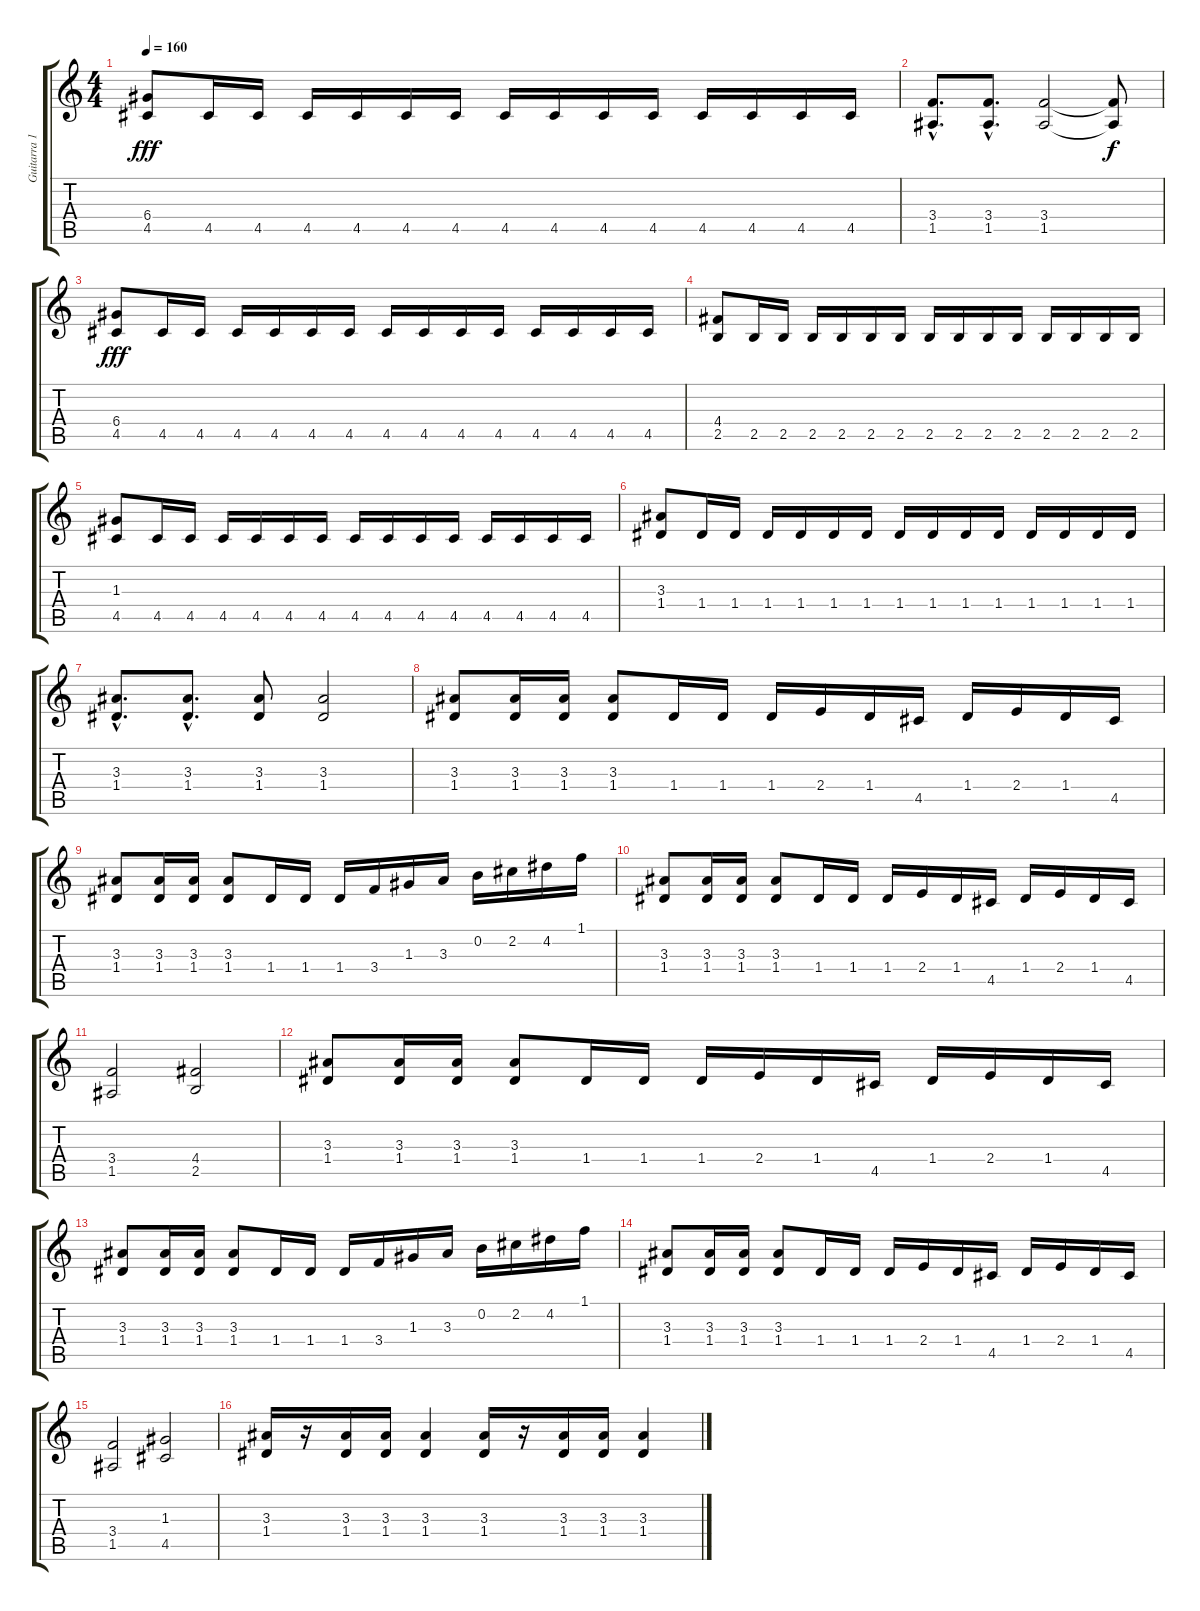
\track ("Guitarra 1" "Guitarra 1") {instrument overdrivenguitar}
\staff {score tabs}
\tuning (E4 B3 G3 D3 A2 E2) {hide}
\ts (4 4)
\tempo 160
\clef g2
\ks c
(6.4 4.5).8{dy fff} 4.5.16 4.5.16 4.5.16 4.5.16 4.5.16 4.5.16 4.5.16 4.5.16 4.5.16 4.5.16 4.5.16 4.5.16 4.5.16 4.5.16 |
(3.4{hac} 1.5{hac}).8{d} (3.4{hac} 1.5{hac}).8{d} (3.4 1.5).2 (3.4{t} 1.5{t}).8{dy f} |
(6.4 4.5).8{dy fff} 4.5.16 4.5.16 4.5.16 4.5.16 4.5.16 4.5.16 4.5.16 4.5.16 4.5.16 4.5.16 4.5.16 4.5.16 4.5.16 4.5.16 |
(4.4 2.5).8 2.5.16 2.5.16 2.5.16 2.5.16 2.5.16 2.5.16 2.5.16 2.5.16 2.5.16 2.5.16 2.5.16 2.5.16 2.5.16 2.5.16 |
(1.3 4.5).8 4.5.16 4.5.16 4.5.16 4.5.16 4.5.16 4.5.16 4.5.16 4.5.16 4.5.16 4.5.16 4.5.16 4.5.16 4.5.16 4.5.16 |
(3.3 1.4).8 1.4.16 1.4.16 1.4.16 1.4.16 1.4.16 1.4.16 1.4.16 1.4.16 1.4.16 1.4.16 1.4.16 1.4.16 1.4.16 1.4.16 |
(3.3{hac} 1.4{hac}).8{d} (3.3{hac} 1.4{hac}).8{d} (3.3 1.4).8 (3.3 1.4).2 |
(3.3 1.4).8 (3.3 1.4).16 (3.3 1.4).16 (3.3 1.4).8 1.4.16 1.4.16 1.4.16 2.4.16 1.4.16 4.5.16 1.4.16 2.4.16 1.4.16 4.5.16 |
(3.3 1.4).8 (3.3 1.4).16 (3.3 1.4).16 (3.3 1.4).8 1.4.16 1.4.16 1.4.16 3.4.16 1.3.16 3.3.16 0.2.16 2.2.16 4.2.16 1.1.16 |
(3.3 1.4).8 (3.3 1.4).16 (3.3 1.4).16 (3.3 1.4).8 1.4.16 1.4.16 1.4.16 2.4.16 1.4.16 4.5.16 1.4.16 2.4.16 1.4.16 4.5.16 |
(3.4 1.5).2 (4.4 2.5).2 |
(3.3 1.4).8 (3.3 1.4).16 (3.3 1.4).16 (3.3 1.4).8 1.4.16 1.4.16 1.4.16 2.4.16 1.4.16 4.5.16 1.4.16 2.4.16 1.4.16 4.5.16 |
(3.3 1.4).8 (3.3 1.4).16 (3.3 1.4).16 (3.3 1.4).8 1.4.16 1.4.16 1.4.16 3.4.16 1.3.16 3.3.16 0.2.16 2.2.16 4.2.16 1.1.16 |
(3.3 1.4).8 (3.3 1.4).16 (3.3 1.4).16 (3.3 1.4).8 1.4.16 1.4.16 1.4.16 2.4.16 1.4.16 4.5.16 1.4.16 2.4.16 1.4.16 4.5.16 |
(3.4 1.5).2 (1.3 4.5).2 |
(3.3 1.4).16 r.16 (3.3 1.4).16 (3.3 1.4).16 (3.3 1.4).4 (3.3 1.4).16 r.16 (3.3 1.4).16 (3.3 1.4).16 (3.3 1.4).4
